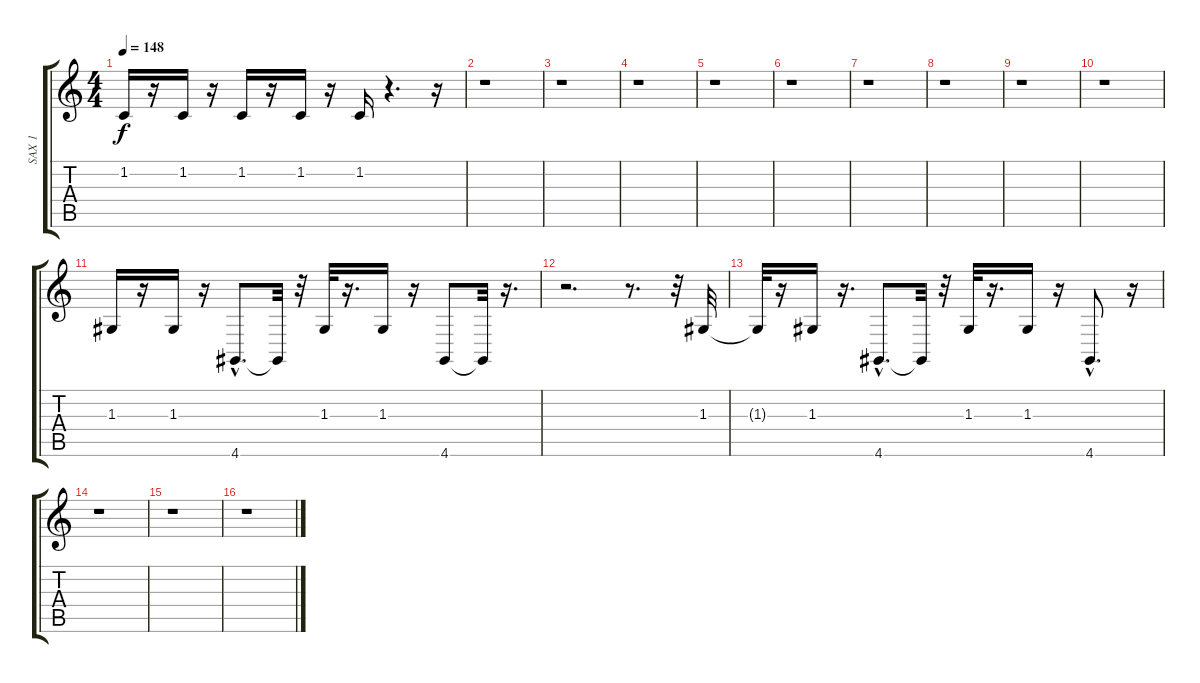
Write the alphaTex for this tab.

\track ("SAX 1" "SAX 1") {instrument altosax}
\staff {score tabs}
\tuning (E4 B3 G3 D3 A2 E2) {hide}
\ts (4 4)
\tempo 148
\clef g2
\ks c
1.2.16{dy f} r.16 1.2.16 r.16 1.2.16 r.16 1.2.16 r.16 1.2.16 r.4{d} r.16 |
r.1 |
r.1 |
r.1 |
r.1 |
r.1 |
r.1 |
r.1 |
r.1 |
r.1 |
1.3.16 r.16 1.3.16 r.16 4.6{hac}.8{d} 4.6{t}.32 r.32 1.3.32 r.16{d} 1.3.16 r.16 4.6.8 4.6{t}.32 r.16{d} |
r.2{d} r.8{d} r.32 1.3.32 |
1.3{t}.32 r.16 1.3.16 r.16{d} 4.6{hac}.8{d} 4.6{t}.32 r.32 1.3.32 r.16{d} 1.3.16 r.16 4.6{hac}.8{d} r.16 |
r.1 |
r.1 |
r.1
